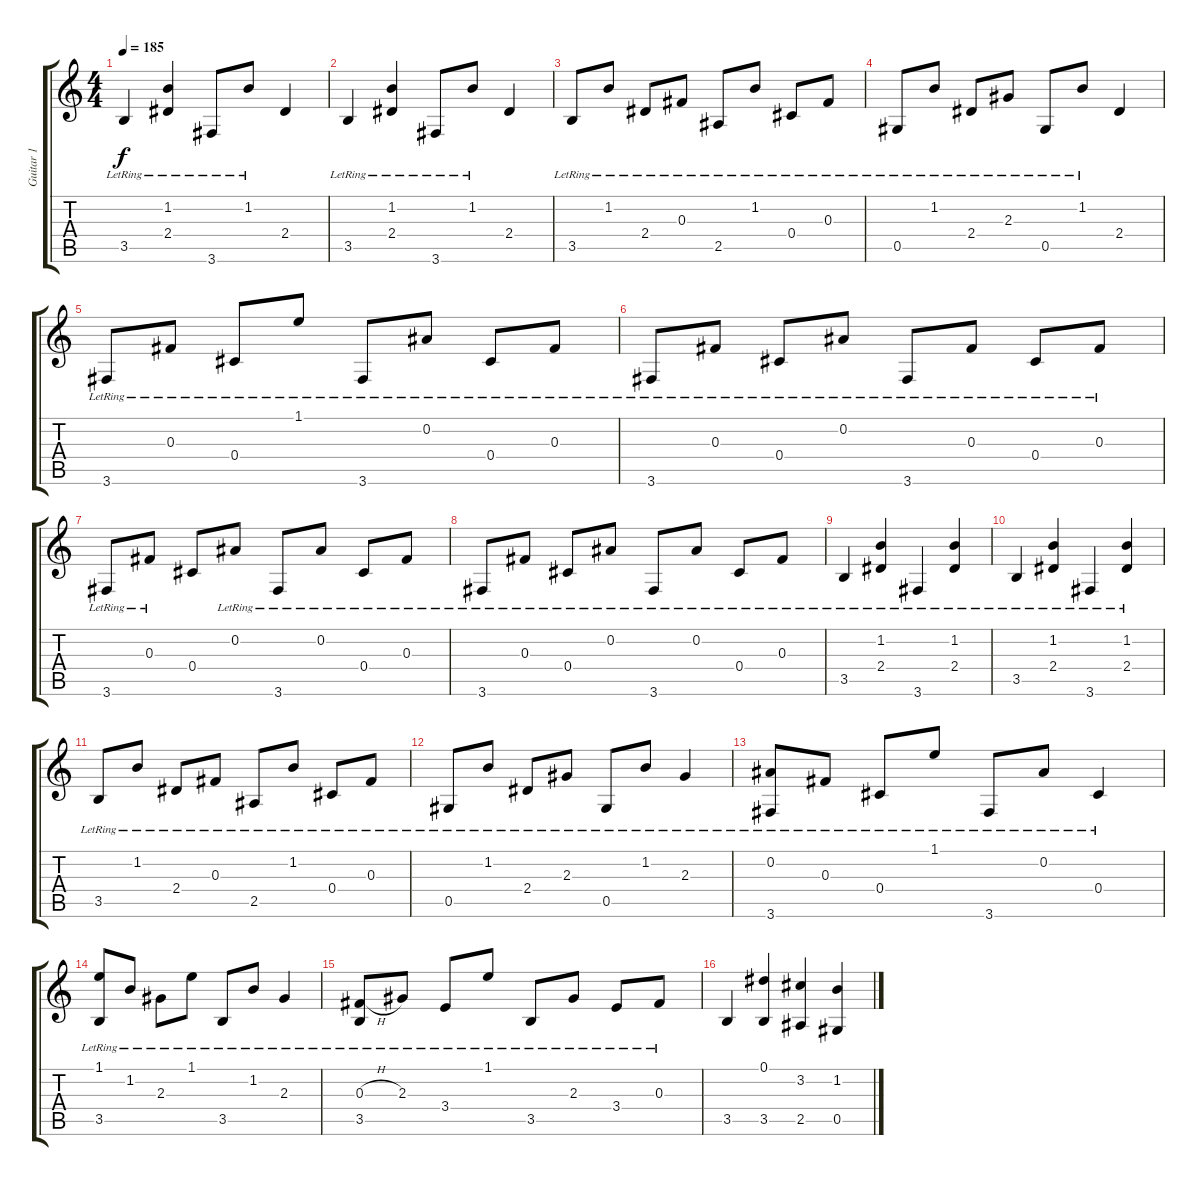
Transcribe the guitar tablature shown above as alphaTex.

\track ("Guitar 1" "Guitar 1") {instrument acousticguitarnylon}
\staff {score tabs}
\tuning (Eb4 Bb3 Gb3 Db3 Ab2 Eb2) {hide}
\ts (4 4)
\tempo 185
\clef g2
\ks c
3.5{lr}.4{dy f} (1.2{lr} 2.4{lr}).4 3.6{lr}.8 1.2{lr}.8 2.4.4 |
3.5{lr}.4 (1.2{lr} 2.4{lr}).4 3.6{lr}.8 1.2{lr}.8 2.4.4 |
3.5{lr}.8 1.2{lr}.8 2.4{lr}.8 0.3{lr}.8 2.5{lr}.8 1.2{lr}.8 0.4{lr}.8 0.3{lr}.8 |
0.5{lr}.8 1.2{lr}.8 2.4{lr}.8 2.3{lr}.8 0.5{lr}.8 1.2{lr}.8 2.4.4 |
3.6{lr}.8 0.3{lr}.8 0.4{lr}.8 1.1{lr}.8 3.6{lr}.8 0.2{lr}.8 0.4{lr}.8 0.3{lr}.8 |
3.6{lr}.8 0.3{lr}.8 0.4{lr}.8 0.2{lr}.8 3.6{lr}.8 0.3{lr}.8 0.4{lr}.8 0.3{lr}.8 |
3.6{lr}.8 0.3{lr}.8 0.4.8 0.2{lr}.8 3.6{lr}.8 0.2{lr}.8 0.4{lr}.8 0.3{lr}.8 |
3.6{lr}.8 0.3{lr}.8 0.4{lr}.8 0.2{lr}.8 3.6{lr}.8 0.2{lr}.8 0.4{lr}.8 0.3{lr}.8 |
3.5{lr}.4 (1.2{lr} 2.4{lr}).4 3.6{lr}.4 (1.2{lr} 2.4{lr}).4 |
3.5{lr}.4 (1.2{lr} 2.4{lr}).4 3.6{lr}.4 (1.2{lr} 2.4{lr}).4 |
3.5{lr}.8 1.2{lr}.8 2.4{lr}.8 0.3{lr}.8 2.5{lr}.8 1.2{lr}.8 0.4{lr}.8 0.3{lr}.8 |
0.5{lr}.8 1.2{lr}.8 2.4{lr}.8 2.3{lr}.8 0.5{lr}.8 1.2{lr}.8 2.3{lr}.4 |
(0.2{lr} 3.6{lr}).8 0.3{lr}.8 0.4{lr}.8 1.1{lr}.8 3.6{lr}.8 0.2{lr}.8 0.4{lr}.4 |
(1.1{lr} 3.5{lr}).8 1.2{lr}.8 2.3{lr}.8 1.1{lr}.8 3.5{lr}.8 1.2{lr}.8 2.3{lr}.4 |
(0.3{h} 3.5{lr}).8 2.3{lr}.8 3.4{lr}.8 1.1{lr}.8 3.5{lr}.8 2.3{lr}.8 3.4{lr}.8 0.3{lr}.8 |
3.5.4 (0.1 3.5).4 (3.2 2.5).4 (1.2 0.5).4
